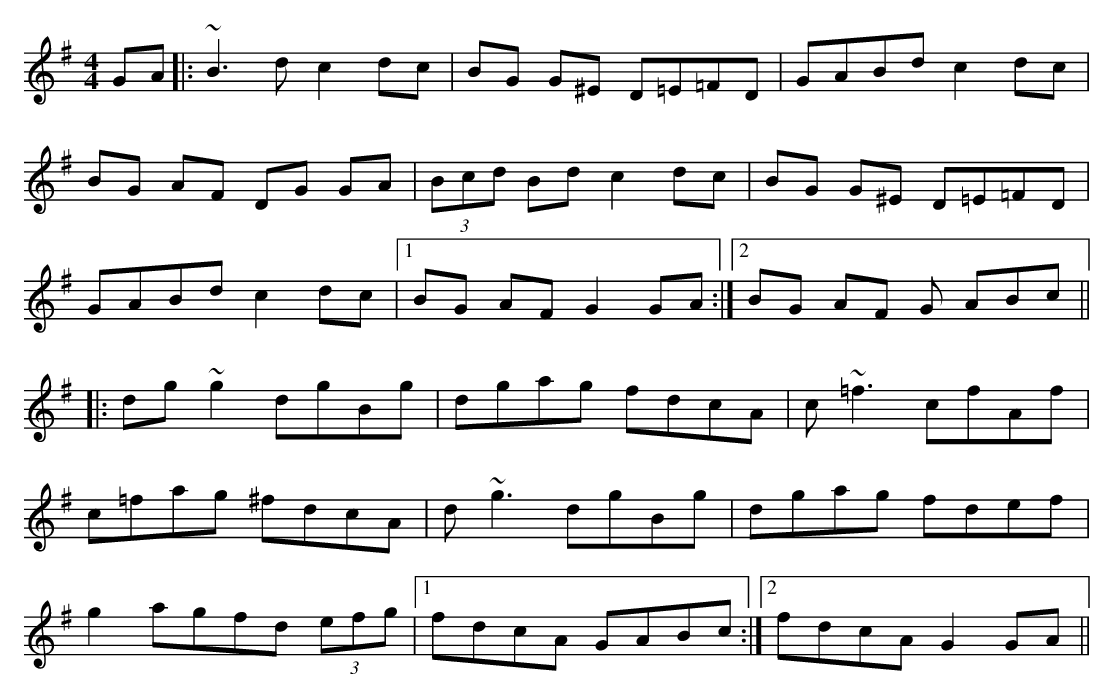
X:1
M:4/4
K:Dmix
GA|:~B3d c2 dc|BG G^E D=E=FD|GABd c2 dc|
BG AF DG GA|(3Bcd Bd c2 dc|BG G^E D=E=FD|
GABd c2 dc|1 BG AF G2 GA:|2 BG AF G ABc||
|:dg ~g2 dgBg|dgag fdcA|c~=f3 cfAf|
c=fag ^fdcA|d~g3 dgBg|dgag fdef|
g2 agfd (3efg|1 fdcA GABc:|2 fdcA G2 GA||
